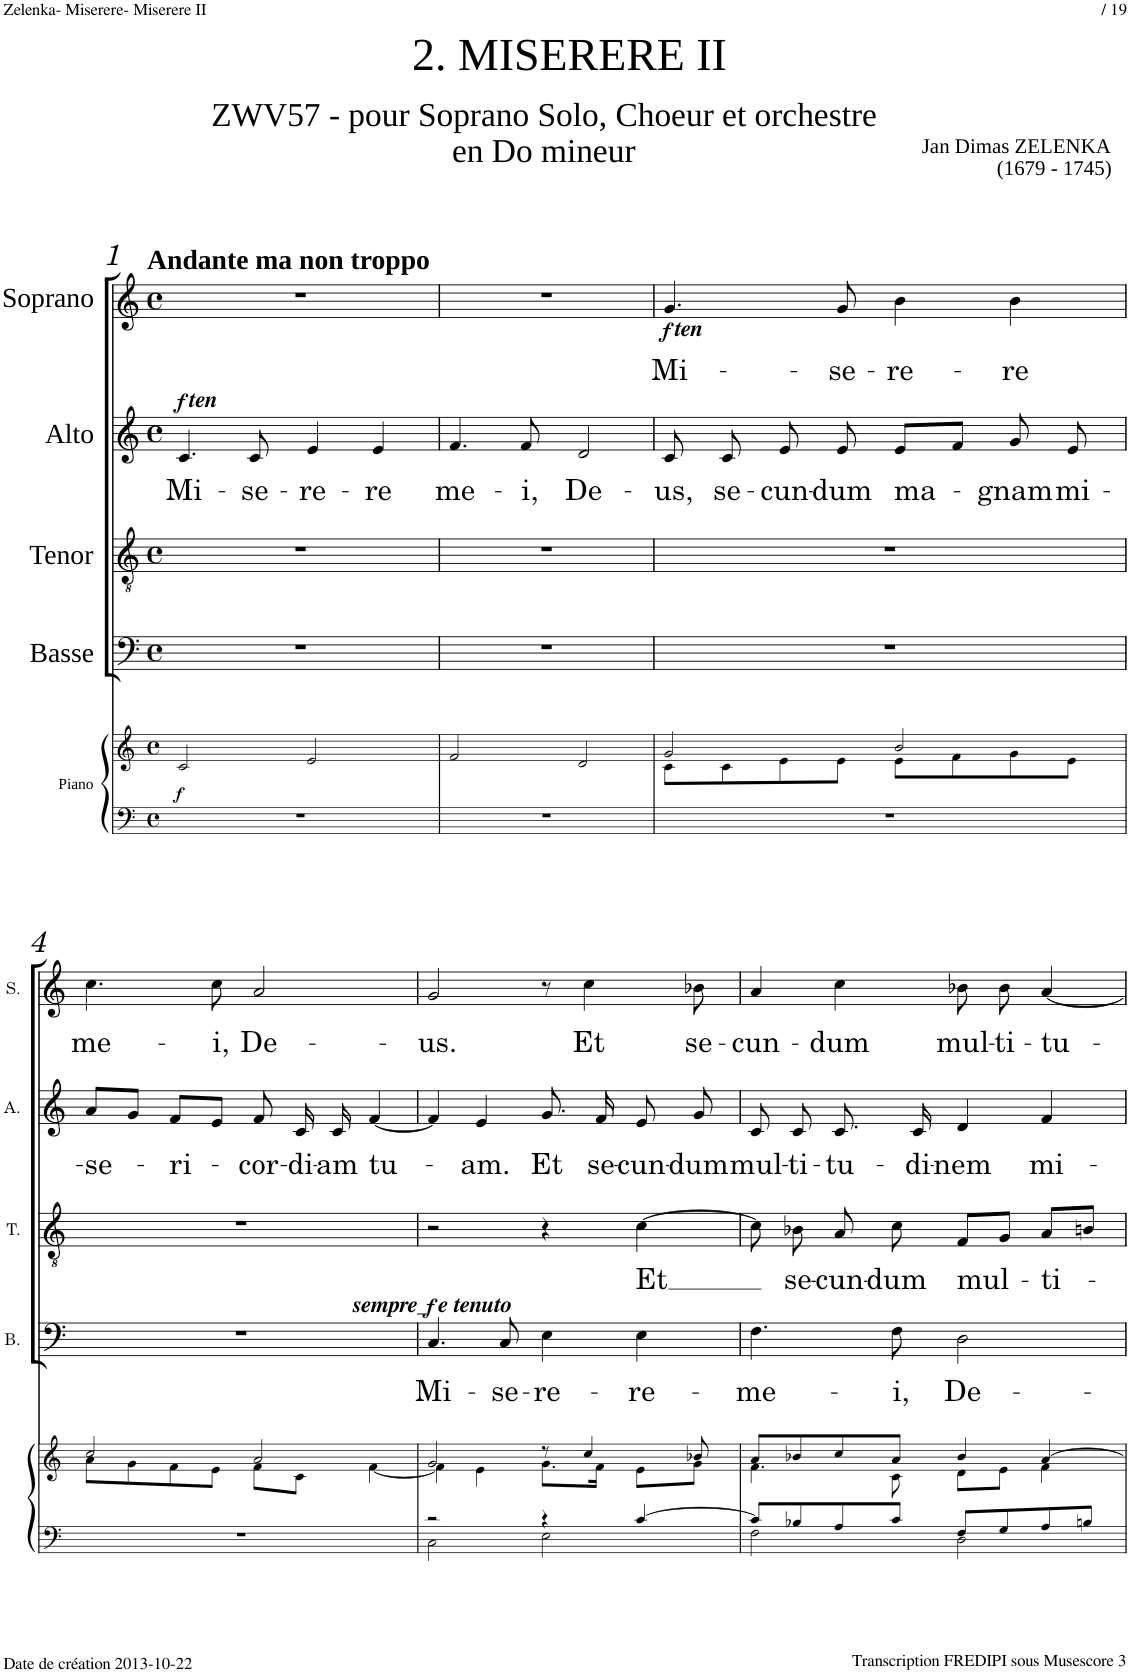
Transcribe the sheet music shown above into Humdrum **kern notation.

**kern	**kern	**dynam	**kern	**text	**dynam	**kern	**text	**kern	**text	**dynam	**kern	**text	**dynam
*part5	*part5	*part5	*part4	*part4	*part4	*part3	*part3	*part2	*part2	*part2	*part1	*part1	*part1
*staff6	*staff5	*staff5/6	*staff4	*staff4	*staff4	*staff3	*staff3	*staff2	*staff2	*staff2	*staff1	*staff1	*staff1
*I"Piano	*	*	*I"Basse	*	*	*I"Tenor	*	*I"Alto	*	*	*I"Soprano	*	*
*I'Pno	*	*	*I'B.	*	*	*I'T.	*	*I'A.	*	*	*I'S.	*	*
*stria5	*stria5	*	*	*	*	*	*	*	*	*	*	*	*
*clefF4	*clefG2	*	*clefF4	*	*	*clefGv2	*	*clefG2	*	*	*clefG2	*	*
*k[]	*k[]	*	*k[]	*	*	*k[]	*	*k[]	*	*	*k[]	*	*
*M4/4	*M4/4	*	*M4/4	*	*	*M4/4	*	*M4/4	*	*	*M4/4	*	*
*met(c)	*met(c)	*	*met(c)	*	*	*met(c)	*	*met(c)	*	*	*met(c)	*	*
=1	=1	=1	=1	=1	=1	=1	=1	=1	=1	=1	=1	=1	=1
!	!	!	!	!	!	!	!	!	!	!	!LO:TX:a:B:t=Andante ma non troppo	!	!
!	!	!LO:DY:b	!	!	!	!	!	!	!LO:LY:b	!LO:DY:a	!	!	!
!	!	!	!	!	!	!	!	!	!	!LO:DY:n=1:a	!	!	!
1r	2c/	f	1r	.	.	1r	.	4.c/	Mi-	f other-dynamics	1r	.	.
!	!	!	!	!	!	!	!	!	!LO:LY:b	!	!	!	!
.	.	.	.	.	.	.	.	8c/	-se-	.	.	.	.
!	!	!	!	!	!	!	!	!	!LO:LY:b	!	!	!	!
.	2e/	.	.	.	.	.	.	4e/	-re-	.	.	.	.
!	!	!	!	!	!	!	!	!	!LO:LY:b	!	!	!	!
.	.	.	.	.	.	.	.	4e/	-re	.	.	.	.
=2	=2	=2	=2	=2	=2	=2	=2	=2	=2	=2	=2	=2	=2
!	!	!	!	!	!	!	!	!	!LO:LY:b	!	!	!	!
1r	2f/	.	1r	.	.	1r	.	4.f/	me-	.	1r	.	.
!	!	!	!	!	!	!	!	!	!LO:LY:b	!	!	!	!
.	.	.	.	.	.	.	.	8f/	-i,	.	.	.	.
!	!	!	!	!	!	!	!	!	!LO:LY:b	!	!	!	!
.	2d/	.	.	.	.	.	.	2d/	De-	.	.	.	.
=3	=3	=3	=3	=3	=3	=3	=3	=3	=3	=3	=3	=3	=3
*	*^	*	*	*	*	*	*	*	*	*	*	*	*
!	!	!	!	!	!	!	!	!	!	!LO:LY:b	!	!	!LO:LY:b	!LO:DY:b
!	!	!	!	!	!	!	!	!	!	!	!	!	!	!LO:DY:n=1:b
1r	2g/	8c\L	.	1r	.	.	1r	.	8c/	-us,	.	4.g/	Mi-	f other-dynamics
!	!	!	!	!	!	!	!	!	!	!LO:LY:b	!	!	!	!
.	.	8c\	.	.	.	.	.	.	8c/	se-	.	.	.	.
!	!	!	!	!	!	!	!	!	!	!LO:LY:b	!	!	!	!
.	.	8e\	.	.	.	.	.	.	8e/	-cun-	.	.	.	.
!	!	!	!	!	!	!	!	!	!	!LO:LY:b	!	!	!LO:LY:b	!
.	.	8e\J	.	.	.	.	.	.	8e/	-dum	.	8g/	-se-	.
!	!	!	!	!	!	!	!	!	!	!LO:LY:b	!	!	!LO:LY:b	!
.	2b/	8e\L	.	.	.	.	.	.	8e/L	ma-	.	4b\	-re-	.
.	.	8f\	.	.	.	.	.	.	8f/J	.	.	.	.	.
!	!	!	!	!	!	!	!	!	!	!LO:LY:b	!	!	!LO:LY:b	!
.	.	8g\	.	.	.	.	.	.	8g/	-gnam	.	4b\	-re	.
!	!	!	!	!	!	!	!	!	!	!LO:LY:b	!	!	!	!
.	.	8e\J	.	.	.	.	.	.	8e/	mi-	.	.	.	.
!!LO:LB:g=z
=4	=4	=4	=4	=4	=4	=4	=4	=4	=4	=4	=4	=4	=4	=4
!	!	!	!	!	!	!	!	!	!	!LO:LY:b	!	!	!LO:LY:b	!
1r	2cc/	8a\L	.	1r	.	.	1r	.	8a/L	-se-	.	4.cc\	me-	.
.	.	8g\	.	.	.	.	.	.	8g/J	.	.	.	.	.
!	!	!	!	!	!	!	!	!	!	!LO:LY:b	!	!	!	!
.	.	8f\	.	.	.	.	.	.	8f/L	-ri-	.	.	.	.
!	!	!	!	!	!	!	!	!	!	!	!	!	!LO:LY:b	!
.	.	8e\J	.	.	.	.	.	.	8e/J	.	.	8cc\	-i,	.
!	!	!	!	!	!	!	!	!	!	!LO:LY:b	!	!	!LO:LY:b	!
.	2a/	8f\L	.	.	.	.	.	.	8f/	-cor-	.	2a/	De-	.
!	!	!	!	!	!	!	!	!	!	!LO:LY:b	!	!	!	!
.	.	8c\J	.	.	.	.	.	.	16c/	-di-	.	.	.	.
!	!	!	!	!	!	!	!	!	!	!LO:LY:b	!	!	!	!
.	.	.	.	.	.	.	.	.	16c/	-am	.	.	.	.
!	!	!	!	!	!	!	!	!	!	!LO:LY:b	!	!	!	!
.	.	[4f\	.	.	.	.	.	.	[4f/	tu-	.	.	.	.
=5	=5	=5	=5	=5	=5	=5	=5	=5	=5	=5	=5	=5	=5	=5
*^	*	*	*	*	*	*	*	*	*	*	*	*	*	*
!	!	!	!	!	!	!LO:LY:b	!LO:DY:a	!	!	!	!	!	!	!LO:LY:b	!
!	!	!	!	!	!	!	!LO:DY:n=1:a	!	!	!	!	!	!	!	!
!	!	!	!	!	!	!	!LO:DY:n=2:a	!	!	!	!	!	!	!	!
2r	2C\	2g/	4f\]	.	4.C/	Mi-	other-dynamics f other-dynamics	2r	.	4f/]	.	.	2g/	-us.	.
!	!	!	!	!	!	!	!	!	!	!	!LO:LY:b	!	!	!	!
.	.	.	4e\	.	.	.	.	.	.	4e/	-am.	.	.	.	.
!	!	!	!	!	!	!LO:LY:b	!	!	!	!	!	!	!	!	!
.	.	.	.	.	8C/	-se-	.	.	.	.	.	.	.	.	.
!	!	!	!	!	!	!LO:LY:b	!	!	!	!	!LO:LY:b	!	!	!	!
4r	2E\	8r	8.g\L	.	4E\	-re-	.	4r	.	8.g/	Et	.	8r	.	.
!	!	!	!	!	!	!	!	!	!	!	!	!	!	!LO:LY:b	!
.	.	4cc/	.	.	.	.	.	.	.	.	.	.	4cc\	Et	.
!	!	!	!	!	!	!	!	!	!	!	!LO:LY:b	!	!	!	!
.	.	.	16f\Jk	.	.	.	.	.	.	16f/	se-	.	.	.	.
!	!	!	!	!	!	!LO:LY:b	!	!	!LO:LY:b	!	!LO:LY:b	!	!	!	!
[4c/	.	.	8e\L	.	4E\	-re-	.	[4c\	Et	8e/	-cun-	.	.	.	.
!	!	!	!	!	!	!	!	!	!	!	!LO:LY:b	!	!	!LO:LY:b	!
.	.	8b-X/	8g\J	.	.	.	.	.	.	8g/	-dum	.	8b-X\	se-	.
=6	=6	=6	=6	=6	=6	=6	=6	=6	=6	=6	=6	=6	=6	=6	=6
!	!	!	!	!	!	!LO:LY:b	!	!	!	!	!LO:LY:b	!	!	!LO:LY:b	!
8c/L]	2F\	8a/L	4.f\	.	4.F\	-me-	.	8c\]	.	8c/	mul-	.	4a/	-cun-	.
!	!	!	!	!	!	!	!	!	!LO:LY:b	!	!LO:LY:b	!	!	!	!
8B-X/	.	8b-X/	.	.	.	.	.	8B-X\	se-	8c/	-ti-	.	.	.	.
!	!	!	!	!	!	!	!	!	!LO:LY:b	!	!LO:LY:b	!	!	!LO:LY:b	!
8A/	.	8cc/	.	.	.	.	.	8A/	-cun-	8.c/	-tu-	.	4cc\	-dum	.
!	!	!	!	!	!	!LO:LY:b	!	!	!LO:LY:b	!	!	!	!	!	!
8c/J	.	8a/J	8c\	.	8F\	-i,	.	8c\	-dum	.	.	.	.	.	.
!	!	!	!	!	!	!	!	!	!	!	!LO:LY:b	!	!	!	!
.	.	.	.	.	.	.	.	.	.	16c/	-di-	.	.	.	.
!	!	!	!	!	!	!LO:LY:b	!	!	!LO:LY:b	!	!LO:LY:b	!	!	!LO:LY:b	!
8F/L	2D\	4b-/	8d\L	.	2D\	De-	.	8F/L	mul-	4d/	-nem	.	8b-X\L	mul-	.
!	!	!	!	!	!	!	!	!	!	!	!	!	!	!LO:LY:b	!
8G/	.	.	8e\J	.	.	.	.	8G/J	.	.	.	.	8b-\J	-ti-	.
!	!	!	!	!	!	!	!	!	!LO:LY:b	!	!LO:LY:b	!	!	!LO:LY:b	!
8A/	.	[4a/	4f\	.	.	.	.	8A/L	-ti-	4f/	mi-	.	[4a/	-tu-	.
8Bn/J	.	.	.	.	.	.	.	8Bn/J	.	.	.	.	.	.	.
*v	*v	*	*	*	*	*	*	*	*	*	*	*	*	*	*
*	*v	*v	*	*	*	*	*	*	*	*	*	*	*	*
=	=	=	=	=	=	=	=	=	=	=	=	=	=
*-	*-	*-	*-	*-	*-	*-	*-	*-	*-	*-	*-	*-	*-
